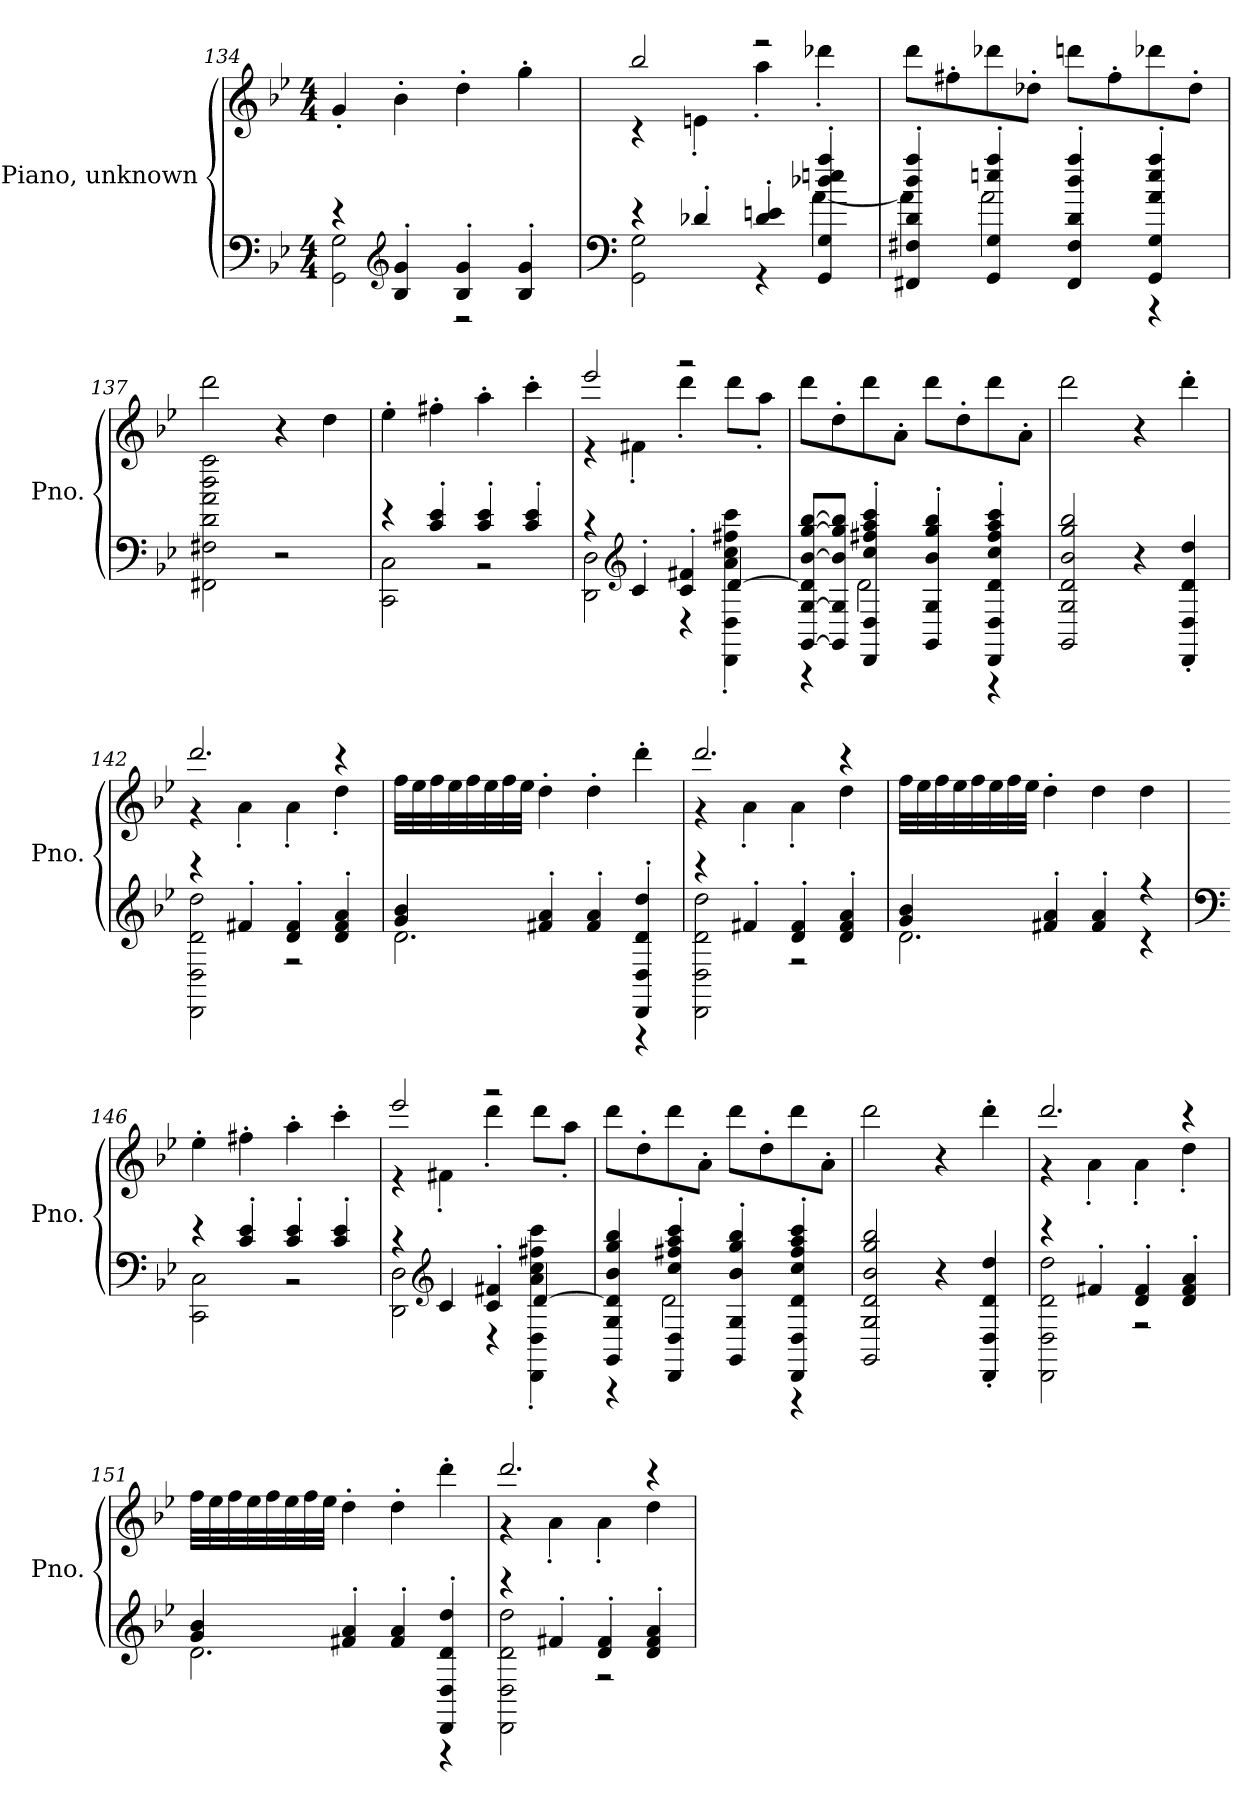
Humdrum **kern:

**kern	**kern
*part1	*part1
*staff2	*staff1
*I"Piano, unknown	*
*I'Pno.	*
*clefF4	*clefG2
*k[b-e-]	*k[b-e-]
*M4/4	*M4/4
=134	=134
*^	*
4r	2GG\ 2G\	4g'/
*clefG2	*	*
4B-/' 4g/'	.	4b-'\
4B-/' 4g/'	2r	4dd'\
4B-/' 4g/'	.	4gg'\
=135	=135	=135
*clefF4	*	*
*	*	*^
4r	2GG\ 2G\	2bb-/	4r
4d-X'/	.	.	4en'\
4d-/' 4en/'	4r	2r	4aa'\
4GG/' 4G/' 4dd-X/' 4een/' 4aa/'	[4a\	.	4ddd-X'\
*	*	*v	*v
=136	=136	=136
4FF#X/' 4F#X/' 4d/' 4dd/' 4aa/'	4a\]	8ddd\L
.	.	8ff#X'\
4GG/' 4G/' 4een/' 4aa/'	2a\	8ddd-X\
.	.	8dd-X'\J
4FF#/' 4F#/' 4d/' 4dd/' 4aa/'	.	8dddn\L
.	.	8ff#'\
4GG/' 4G/' 4a/' 4ee/' 4aa/'	4r	8ddd-X\
.	.	8dd-'\J
*v	*v	*
=137	=137
2FF#X\ 2F#X\ 2d\ 2a\ 2dd\ 2aa\	2ddd\
2r	4r
.	4dd\
!!LO:LB:g=z
=138	=138
*^	*
4r	2CC\ 2C\	4ee-'\
4c/' 4e-/'	.	4ff#X'\
4c/' 4e-/'	2r	4aa'\
4c/' 4e-/'	.	4ccc'\
=139	=139	=139
*	*	*^
4r	2DD\ 2D\	2eee-/	4r
*clefG2	*	*	*
4c'/	.	.	4f#X'\
4c/' 4f#X/'	4r	2r	4ddd'\
[4d/	4DD\' 4D\' 4a\' 4cc\' 4ff#X\' 4ccc\'	.	8ddd\L
.	.	.	8aa'\J
*	*	*v	*v
=140	=140	=140
[8GG/ [8G/ 8d/] [8b-/ [8gg/ [8bb-/L	4r	8ddd\L
8GG/] 8G/] 8b-/] 8gg/] 8bb-/]J	.	8dd'\
4DD/' 4D/' 4cc/' 4ff#X/' 4aa/' 4ccc/'	2d\	8ddd\
.	.	8a'\J
4GG/' 4G/' 4b-/' 4gg/' 4bb-/'	.	8ddd\L
.	.	8dd'\
4DD/' 4D/' 4d/' 4cc/' 4ff#/' 4aa/' 4ccc/'	4r	8ddd\
.	.	8a'\J
*v	*v	*
=141	=141
2GG/ 2G/ 2d/ 2b-/ 2gg/ 2bb-/	2ddd\
4r	4r
4DD/' 4D/' 4d/' 4dd/'	4ddd'\
=142	=142
*^	*^
4r	2DD\ 2D\ 2d\ 2dd\	2.ddd/	4r
4f#X'/	.	.	4a'\
4d/' 4f#/'	2r	.	4a'\
4d/' 4f#/' 4a/'	.	4r	4dd'\
*	*	*v	*v
!!LO:LB:g=z
=143	=143	=143
4g/ 4b-/	2.d\	32ff\LLL
.	.	32ee-\
.	.	32ff\
.	.	32ee-\
.	.	32ff\
.	.	32ee-\
.	.	32ff\
.	.	32ee-\JJJ
4f#X/' 4a/'	.	4dd'\
4f#/' 4a/'	.	4dd'\
4DD/' 4D/' 4d/' 4dd/'	4r	4ddd'\
=144	=144	=144
*	*	*^
4r	2DD\ 2D\ 2d\ 2dd\	2.ddd/	4r
4f#X'/	.	.	4a'\
4d/' 4f#/'	2r	.	4a'\
4d/' 4f#/' 4a/'	.	4r	4dd\
*	*	*v	*v
=145	=145	=145
4g/ 4b-/	2.d\	32ff\LLL
.	.	32ee-\
.	.	32ff\
.	.	32ee-\
.	.	32ff\
.	.	32ee-\
.	.	32ff\
.	.	32ee-\JJJ
4f#X/' 4a/'	.	4dd'\
4f#/' 4a/'	.	4dd\
4r	4r	4dd\
=146	=146	=146
*clefF4	*	*
4r	2CC\ 2C\	4ee-'\
4c/' 4e-/'	.	4ff#X'\
4c/' 4e-/'	2r	4aa'\
4c/' 4e-/'	.	4ccc'\
!!LO:LB:g=z
=147	=147	=147
*	*	*^
4r	2DD\ 2D\	2eee-/	4r
*clefG2	*	*	*
4c/	.	.	4f#X'\
4c/' 4f#X/'	4r	2r	4ddd'\
[4d/	4DD\' 4D\' 4a\' 4cc\' 4ff#X\' 4ccc\'	.	8ddd\L
.	.	.	8aa'\J
*	*	*v	*v
=148	=148	=148
4GG/ 4G/ 4d/] 4b-/ 4gg/ 4bb-/	4r	8ddd\L
.	.	8dd'\
4DD/' 4D/' 4cc/' 4ff#X/' 4aa/' 4ccc/'	2d\	8ddd\
.	.	8a'\J
4GG/' 4G/' 4b-/' 4gg/' 4bb-/'	.	8ddd\L
.	.	8dd'\
4DD/' 4D/' 4d/' 4cc/' 4ff#/' 4aa/' 4ccc/'	4r	8ddd\
.	.	8a'\J
*v	*v	*
=149	=149
2GG/ 2G/ 2d/ 2b-/ 2gg/ 2bb-/	2ddd\
4r	4r
4DD/' 4D/' 4d/' 4dd/'	4ddd'\
=150	=150
*^	*^
4r	2DD\ 2D\ 2d\ 2dd\	2.ddd/	4r
4f#X'/	.	.	4a'\
4d/' 4f#/'	2r	.	4a'\
4d/' 4f#/' 4a/'	.	4r	4dd'\
*	*	*v	*v
=151	=151	=151
4g/ 4b-/	2.d\	32ff\LLL
.	.	32ee-\
.	.	32ff\
.	.	32ee-\
.	.	32ff\
.	.	32ee-\
.	.	32ff\
.	.	32ee-\JJJ
4f#X/' 4a/'	.	4dd'\
4f#/' 4a/'	.	4dd'\
4DD/' 4D/' 4d/' 4dd/'	4r	4ddd'\
!!LO:LB:g=z
=152	=152	=152
*	*	*^
4r	2DD\ 2D\ 2d\ 2dd\	2.ddd/	4r
4f#X'/	.	.	4a'\
4d/' 4f#/'	2r	.	4a'\
4d/' 4f#/' 4a/'	.	4r	4dd\
*v	*v	*	*
*	*v	*v
=	=
*-	*-
